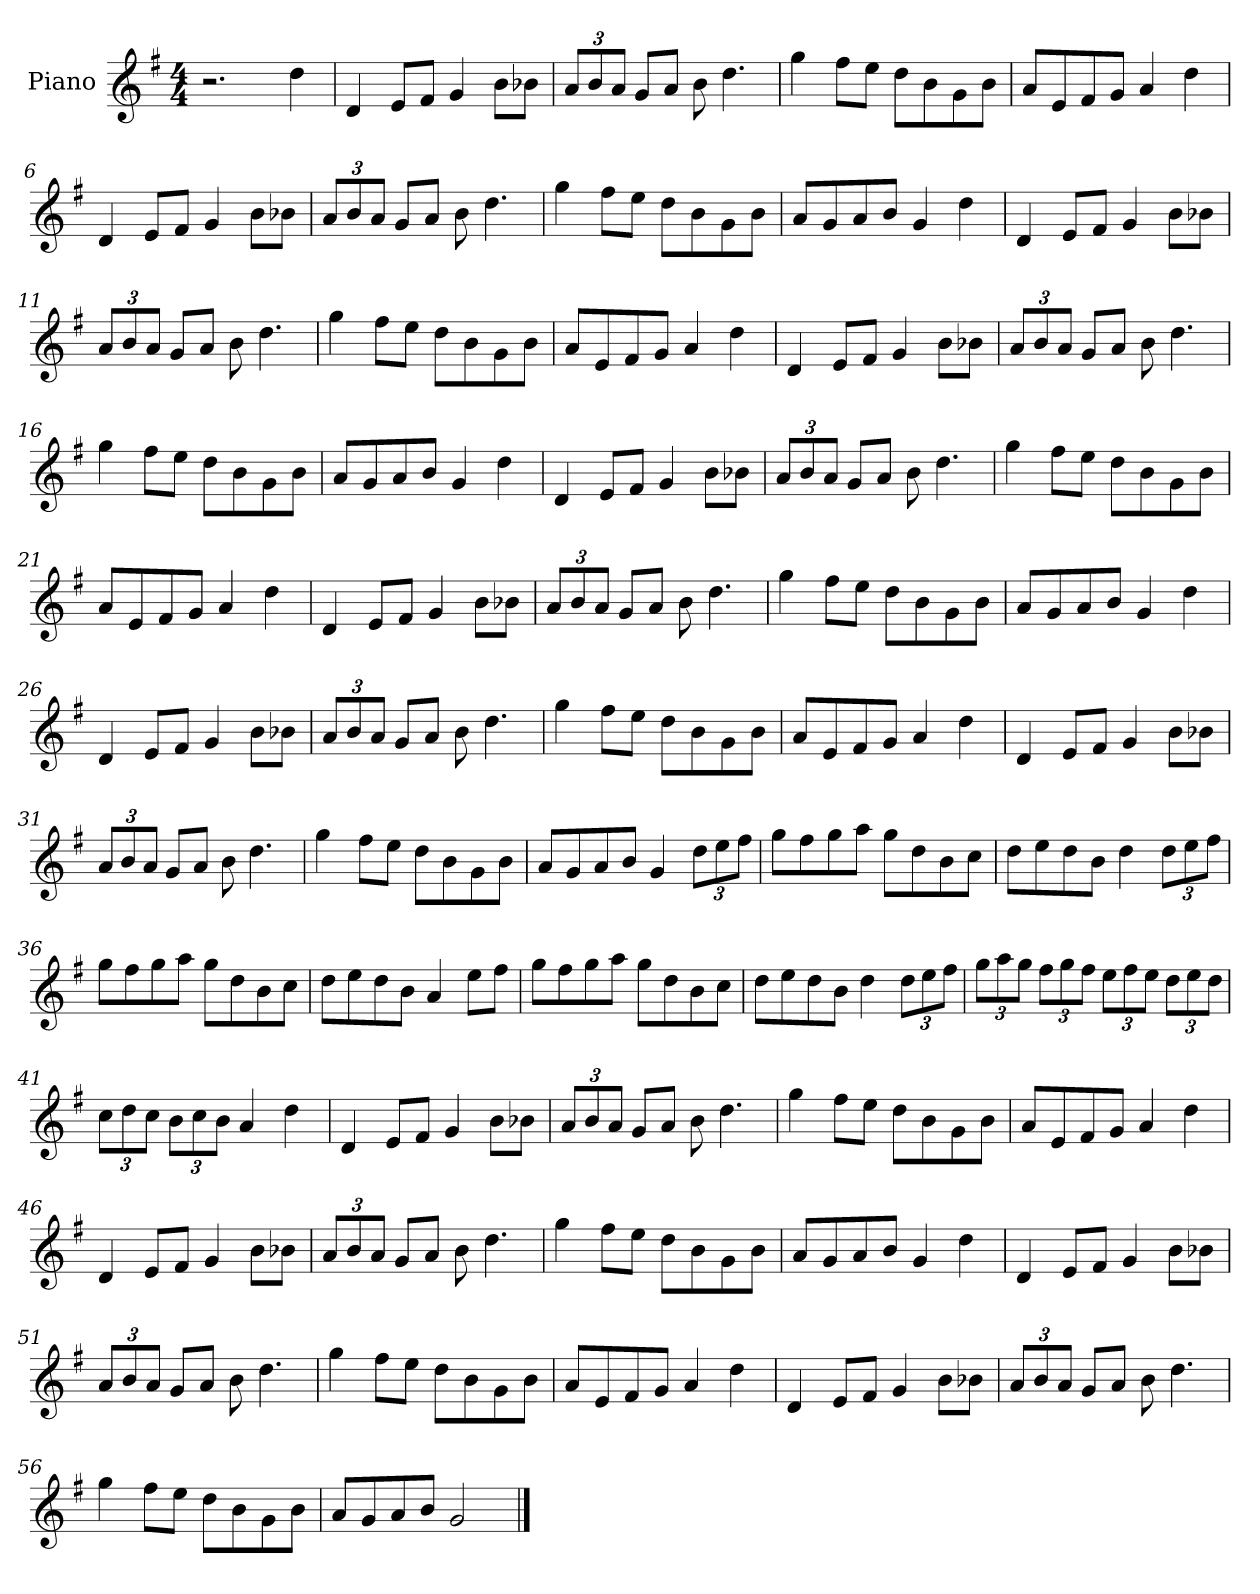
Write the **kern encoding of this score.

**kern
*part1
*staff1
*I"Piano
*I'Pno
*clefG2
*k[f#]
*M4/4
=1
2.r
4dd\
=2
4d/
8e/L
8f#/J
4g/
8b\L
8b-X\J
=3
*Xbrackettup
12a/L
12b/
12a/J
8g/L
8a/J
8b\
4.dd\
=4
4gg\
8ff#\L
8ee\J
8dd\L
8b\
8g\
8b\J
=5
8a/L
8e/
8f#/
8g/J
4a/
4dd\
=6
4d/
8e/L
8f#/J
4g/
8b\L
8b-X\J
=7
12a/L
12b/
12a/J
8g/L
8a/J
8b\
4.dd\
=8
4gg\
8ff#\L
8ee\J
8dd\L
8b\
8g\
8b\J
=9
8a/L
8g/
8a/
8b/J
4g/
4dd\
=10
4d/
8e/L
8f#/J
4g/
8b\L
8b-X\J
=11
12a/L
12b/
12a/J
8g/L
8a/J
8b\
4.dd\
=12
4gg\
8ff#\L
8ee\J
8dd\L
8b\
8g\
8b\J
=13
8a/L
8e/
8f#/
8g/J
4a/
4dd\
=14
4d/
8e/L
8f#/J
4g/
8b\L
8b-X\J
=15
12a/L
12b/
12a/J
8g/L
8a/J
8b\
4.dd\
=16
4gg\
8ff#\L
8ee\J
8dd\L
8b\
8g\
8b\J
=17
8a/L
8g/
8a/
8b/J
4g/
4dd\
=18
4d/
8e/L
8f#/J
4g/
8b\L
8b-X\J
=19
12a/L
12b/
12a/J
8g/L
8a/J
8b\
4.dd\
=20
4gg\
8ff#\L
8ee\J
8dd\L
8b\
8g\
8b\J
=21
8a/L
8e/
8f#/
8g/J
4a/
4dd\
=22
4d/
8e/L
8f#/J
4g/
8b\L
8b-X\J
=23
12a/L
12b/
12a/J
8g/L
8a/J
8b\
4.dd\
=24
4gg\
8ff#\L
8ee\J
8dd\L
8b\
8g\
8b\J
=25
8a/L
8g/
8a/
8b/J
4g/
4dd\
=26
4d/
8e/L
8f#/J
4g/
8b\L
8b-X\J
=27
12a/L
12b/
12a/J
8g/L
8a/J
8b\
4.dd\
=28
4gg\
8ff#\L
8ee\J
8dd\L
8b\
8g\
8b\J
=29
8a/L
8e/
8f#/
8g/J
4a/
4dd\
=30
4d/
8e/L
8f#/J
4g/
8b\L
8b-X\J
=31
12a/L
12b/
12a/J
8g/L
8a/J
8b\
4.dd\
=32
4gg\
8ff#\L
8ee\J
8dd\L
8b\
8g\
8b\J
=33
8a/L
8g/
8a/
8b/J
4g/
12dd\L
12ee\
12ff#\J
=34
8gg\L
8ff#\
8gg\
8aa\J
8gg\L
8dd\
8b\
8cc\J
=35
8dd\L
8ee\
8dd\
8b\J
4dd\
12dd\L
12ee\
12ff#\J
=36
8gg\L
8ff#\
8gg\
8aa\J
8gg\L
8dd\
8b\
8cc\J
=37
8dd\L
8ee\
8dd\
8b\J
4a/
8ee\L
8ff#\J
=38
8gg\L
8ff#\
8gg\
8aa\J
8gg\L
8dd\
8b\
8cc\J
=39
8dd\L
8ee\
8dd\
8b\J
4dd\
12dd\L
12ee\
12ff#\J
=40
12gg\L
12aa\
12gg\J
12ff#\L
12gg\
12ff#\J
12ee\L
12ff#\
12ee\J
12dd\L
12ee\
12dd\J
=41
12cc\L
12dd\
12cc\J
12b\L
12cc\
12b\J
4a/
4dd\
=42
4d/
8e/L
8f#/J
4g/
8b\L
8b-X\J
=43
12a/L
12b/
12a/J
8g/L
8a/J
8b\
4.dd\
=44
4gg\
8ff#\L
8ee\J
8dd\L
8b\
8g\
8b\J
=45
8a/L
8e/
8f#/
8g/J
4a/
4dd\
=46
4d/
8e/L
8f#/J
4g/
8b\L
8b-X\J
=47
12a/L
12b/
12a/J
8g/L
8a/J
8b\
4.dd\
=48
4gg\
8ff#\L
8ee\J
8dd\L
8b\
8g\
8b\J
=49
8a/L
8g/
8a/
8b/J
4g/
4dd\
=50
4d/
8e/L
8f#/J
4g/
8b\L
8b-X\J
=51
12a/L
12b/
12a/J
8g/L
8a/J
8b\
4.dd\
=52
4gg\
8ff#\L
8ee\J
8dd\L
8b\
8g\
8b\J
=53
8a/L
8e/
8f#/
8g/J
4a/
4dd\
=54
4d/
8e/L
8f#/J
4g/
8b\L
8b-X\J
=55
12a/L
12b/
12a/J
8g/L
8a/J
8b\
4.dd\
=56
4gg\
8ff#\L
8ee\J
8dd\L
8b\
8g\
8b\J
=57
8a/L
8g/
8a/
8b/J
2g/
==
*-
